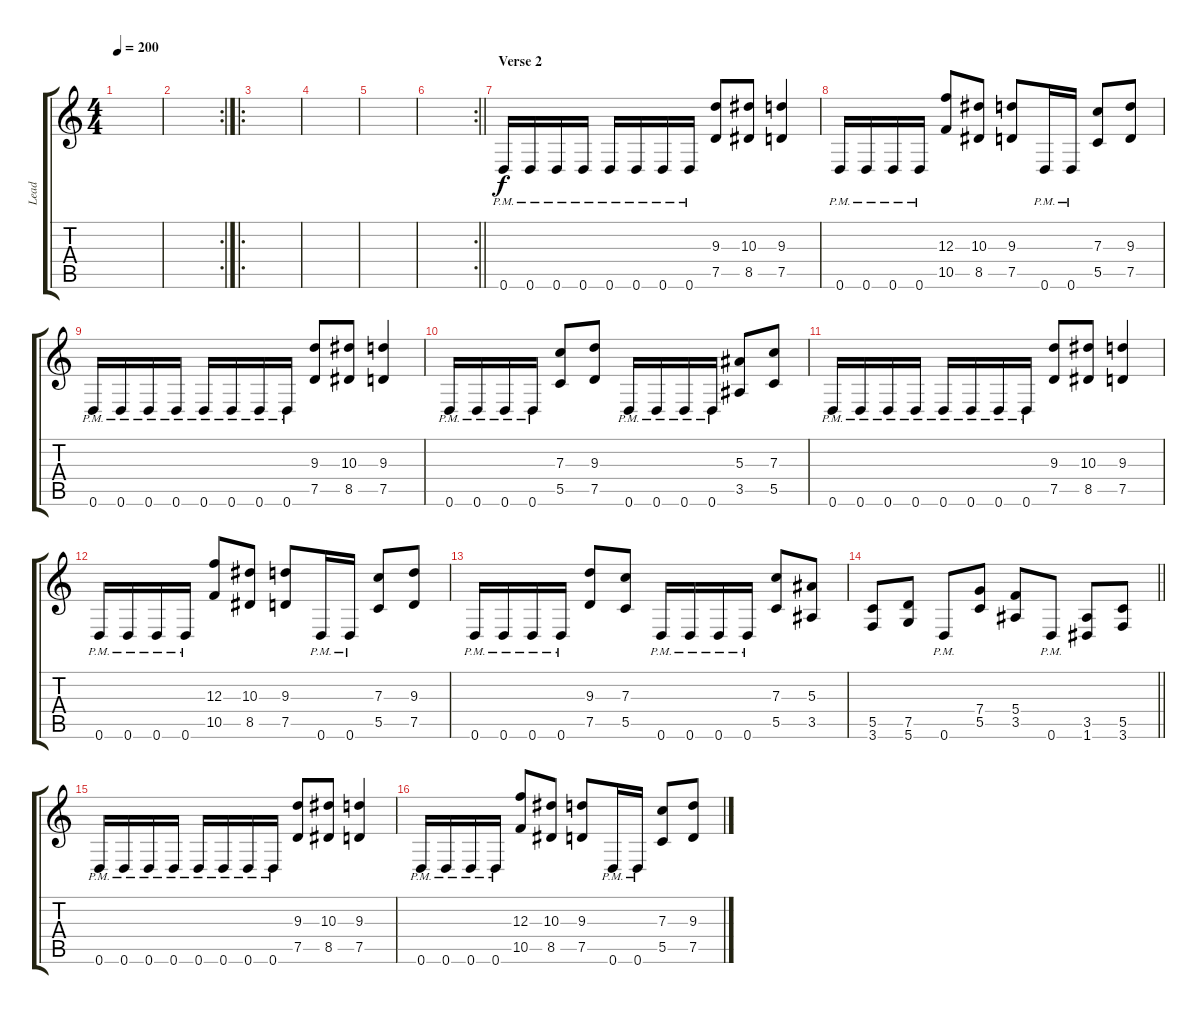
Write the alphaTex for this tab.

\track ("Lead" "Lead") {instrument distortionguitar}
\staff {score tabs}
\tuning (D4 A3 F3 C3 G2 D2) {hide}
\ts (4 4)
\tempo 200
\clef g2
\ks c
|
\rc 2
|
\ro
|
|
|
\rc 2
\barLineRight lightlight
|
\section ("" "Verse 2")
0.6{pm}.16 0.6{pm}.16 0.6{pm}.16 0.6{pm}.16 0.6{pm}.16 0.6{pm}.16 0.6{pm}.16 0.6{pm}.16 (9.3 7.5).8 (10.3 8.5).8 (9.3 7.5).4 |
0.6{pm}.16 0.6{pm}.16 0.6{pm}.16 0.6{pm}.16 (12.3 10.5).8 (10.3 8.5).8 (9.3 7.5).8 0.6{pm}.16 0.6{pm}.16 (7.3 5.5).8 (9.3 7.5).8 |
0.6{pm}.16 0.6{pm}.16 0.6{pm}.16 0.6{pm}.16 0.6{pm}.16 0.6{pm}.16 0.6{pm}.16 0.6{pm}.16 (9.3 7.5).8 (10.3 8.5).8 (9.3 7.5).4 |
0.6{pm}.16 0.6{pm}.16 0.6{pm}.16 0.6{pm}.16 (7.3 5.5).8 (9.3 7.5).8 0.6{pm}.16 0.6{pm}.16 0.6{pm}.16 0.6{pm}.16 (5.3 3.5).8 (7.3 5.5).8 |
0.6{pm}.16 0.6{pm}.16 0.6{pm}.16 0.6{pm}.16 0.6{pm}.16 0.6{pm}.16 0.6{pm}.16 0.6{pm}.16 (9.3 7.5).8 (10.3 8.5).8 (9.3 7.5).4 |
0.6{pm}.16 0.6{pm}.16 0.6{pm}.16 0.6{pm}.16 (12.3 10.5).8 (10.3 8.5).8 (9.3 7.5).8 0.6{pm}.16 0.6{pm}.16 (7.3 5.5).8 (9.3 7.5).8 |
0.6{pm}.16 0.6{pm}.16 0.6{pm}.16 0.6{pm}.16 (9.3 7.5).8 (7.3 5.5).8 0.6{pm}.16 0.6{pm}.16 0.6{pm}.16 0.6{pm}.16 (7.3 5.5).8 (5.3 3.5).8 |
\barLineRight lightlight
(5.5 3.6).8 (7.5 5.6).8 0.6{pm}.8 (7.4 5.5).8 (5.4 3.5).8 0.6{pm}.8 (3.5 1.6).8 (5.5 3.6).8 |
0.6{pm}.16 0.6{pm}.16 0.6{pm}.16 0.6{pm}.16 0.6{pm}.16 0.6{pm}.16 0.6{pm}.16 0.6{pm}.16 (9.3 7.5).8 (10.3 8.5).8 (9.3 7.5).4 |
0.6{pm}.16 0.6{pm}.16 0.6{pm}.16 0.6{pm}.16 (12.3 10.5).8 (10.3 8.5).8 (9.3 7.5).8 0.6{pm}.16 0.6{pm}.16 (7.3 5.5).8 (9.3 7.5).8
